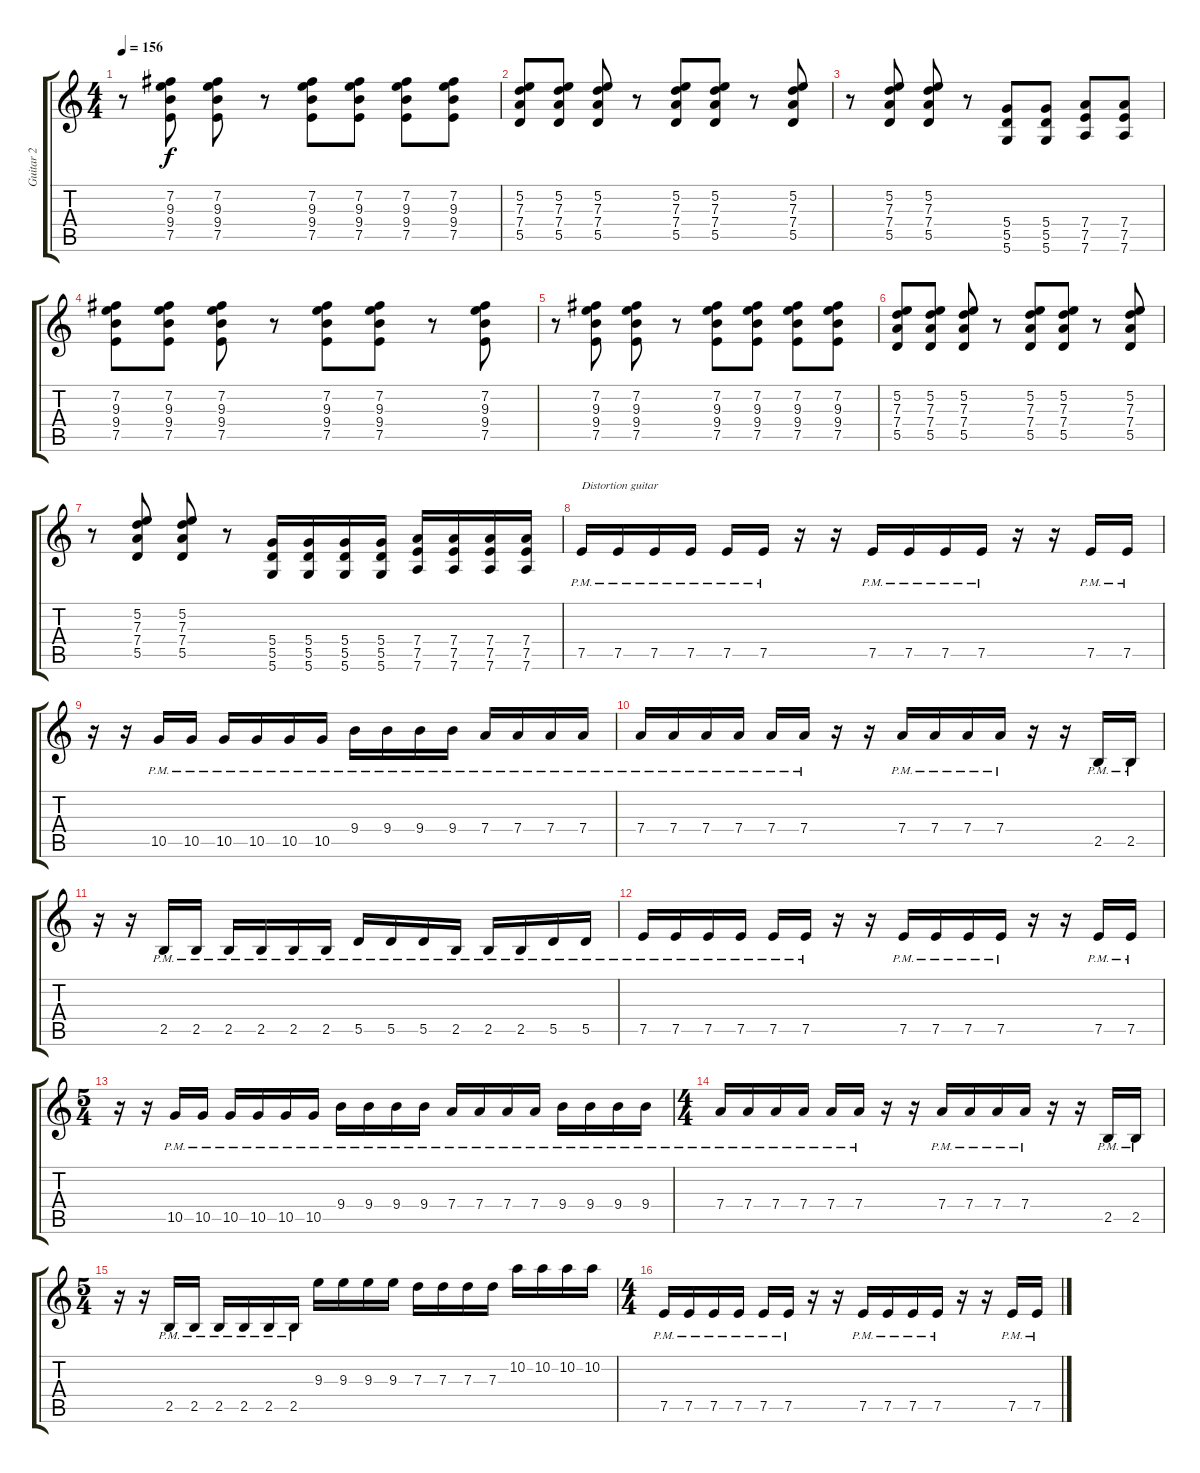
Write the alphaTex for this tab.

\track ("Guitar 2" "Guitar 2") {instrument distortionguitar}
\staff {score tabs}
\tuning (E4 B3 G3 D3 A2 D2) {hide}
\ts (4 4)
\tempo 156
\clef g2
\ks c
r.8{dy f} (7.2 9.3 9.4 7.5).8 (7.2 9.3 9.4 7.5).8 r.8 (7.2 9.3 9.4 7.5).8 (7.2 9.3 9.4 7.5).8 (7.2 9.3 9.4 7.5).8 (7.2 9.3 9.4 7.5).8 |
(5.2 7.3 7.4 5.5).8 (5.2 7.3 7.4 5.5).8 (5.2 7.3 7.4 5.5).8 r.8 (5.2 7.3 7.4 5.5).8 (5.2 7.3 7.4 5.5).8 r.8 (5.2 7.3 7.4 5.5).8 |
r.8 (5.2 7.3 7.4 5.5).8 (5.2 7.3 7.4 5.5).8 r.8 (5.4 5.5 5.6).8 (5.4 5.5 5.6).8 (7.4 7.5 7.6).8 (7.4 7.5 7.6).8 |
(7.2 9.3 9.4 7.5).8 (7.2 9.3 9.4 7.5).8 (7.2 9.3 9.4 7.5).8 r.8 (7.2 9.3 9.4 7.5).8 (7.2 9.3 9.4 7.5).8 r.8 (7.2 9.3 9.4 7.5).8 |
r.8 (7.2 9.3 9.4 7.5).8 (7.2 9.3 9.4 7.5).8 r.8 (7.2 9.3 9.4 7.5).8 (7.2 9.3 9.4 7.5).8 (7.2 9.3 9.4 7.5).8 (7.2 9.3 9.4 7.5).8 |
(5.2 7.3 7.4 5.5).8 (5.2 7.3 7.4 5.5).8 (5.2 7.3 7.4 5.5).8 r.8 (5.2 7.3 7.4 5.5).8 (5.2 7.3 7.4 5.5).8 r.8 (5.2 7.3 7.4 5.5).8 |
r.8 (5.2 7.3 7.4 5.5).8 (5.2 7.3 7.4 5.5).8 r.8 (5.4 5.5 5.6).16 (5.4 5.5 5.6).16 (5.4 5.5 5.6).16 (5.4 5.5 5.6).16 (7.4 7.5 7.6).16 (7.4 7.5 7.6).16 (7.4 7.5 7.6).16 (7.4 7.5 7.6).16 |
7.5{pm}.16{txt "Distortion guitar" volume 14 instrument distortionguitar} 7.5{pm}.16 7.5{pm}.16 7.5{pm}.16 7.5{pm}.16 7.5{pm}.16 r.16 r.16 7.5{pm}.16 7.5{pm}.16 7.5{pm}.16 7.5{pm}.16 r.16 r.16 7.5{pm}.16 7.5{pm}.16 |
r.16 r.16 10.5{pm}.16 10.5{pm}.16 10.5{pm}.16 10.5{pm}.16 10.5{pm}.16 10.5{pm}.16 9.4{pm}.16 9.4{pm}.16 9.4{pm}.16 9.4{pm}.16 7.4{pm}.16 7.4{pm}.16 7.4{pm}.16 7.4{pm}.16 |
7.4{pm}.16 7.4{pm}.16 7.4{pm}.16 7.4{pm}.16 7.4{pm}.16 7.4{pm}.16 r.16 r.16 7.4{pm}.16 7.4{pm}.16 7.4{pm}.16 7.4{pm}.16 r.16 r.16 2.5{pm}.16 2.5{pm}.16 |
r.16 r.16 2.5{pm}.16 2.5{pm}.16 2.5{pm}.16 2.5{pm}.16 2.5{pm}.16 2.5{pm}.16 5.5{pm}.16 5.5{pm}.16 5.5{pm}.16 2.5{pm}.16 2.5{pm}.16 2.5{pm}.16 5.5{pm}.16 5.5{pm}.16 |
7.5{pm}.16 7.5{pm}.16 7.5{pm}.16 7.5{pm}.16 7.5{pm}.16 7.5{pm}.16 r.16 r.16 7.5{pm}.16 7.5{pm}.16 7.5{pm}.16 7.5{pm}.16 r.16 r.16 7.5{pm}.16 7.5{pm}.16 |
\ts (5 4)
r.16 r.16 10.5{pm}.16 10.5{pm}.16 10.5{pm}.16 10.5{pm}.16 10.5{pm}.16 10.5{pm}.16 9.4{pm}.16 9.4{pm}.16 9.4{pm}.16 9.4{pm}.16 7.4{pm}.16 7.4{pm}.16 7.4{pm}.16 7.4{pm}.16 9.4{pm}.16 9.4{pm}.16 9.4{pm}.16 9.4{pm}.16 |
\ts (4 4)
7.4{pm}.16 7.4{pm}.16 7.4{pm}.16 7.4{pm}.16 7.4{pm}.16 7.4{pm}.16 r.16 r.16 7.4{pm}.16 7.4{pm}.16 7.4{pm}.16 7.4{pm}.16 r.16 r.16 2.5{pm}.16 2.5{pm}.16 |
\ts (5 4)
r.16 r.16 2.5{pm}.16 2.5{pm}.16 2.5{pm}.16 2.5{pm}.16 2.5{pm}.16 2.5{pm}.16 9.3.16 9.3.16 9.3.16 9.3.16 7.3.16 7.3.16 7.3.16 7.3.16 10.2.16 10.2.16 10.2.16 10.2.16 |
\ts (4 4)
7.5{pm}.16 7.5{pm}.16 7.5{pm}.16 7.5{pm}.16 7.5{pm}.16 7.5{pm}.16 r.16 r.16 7.5{pm}.16 7.5{pm}.16 7.5{pm}.16 7.5{pm}.16 r.16 r.16 7.5{pm}.16 7.5{pm}.16
